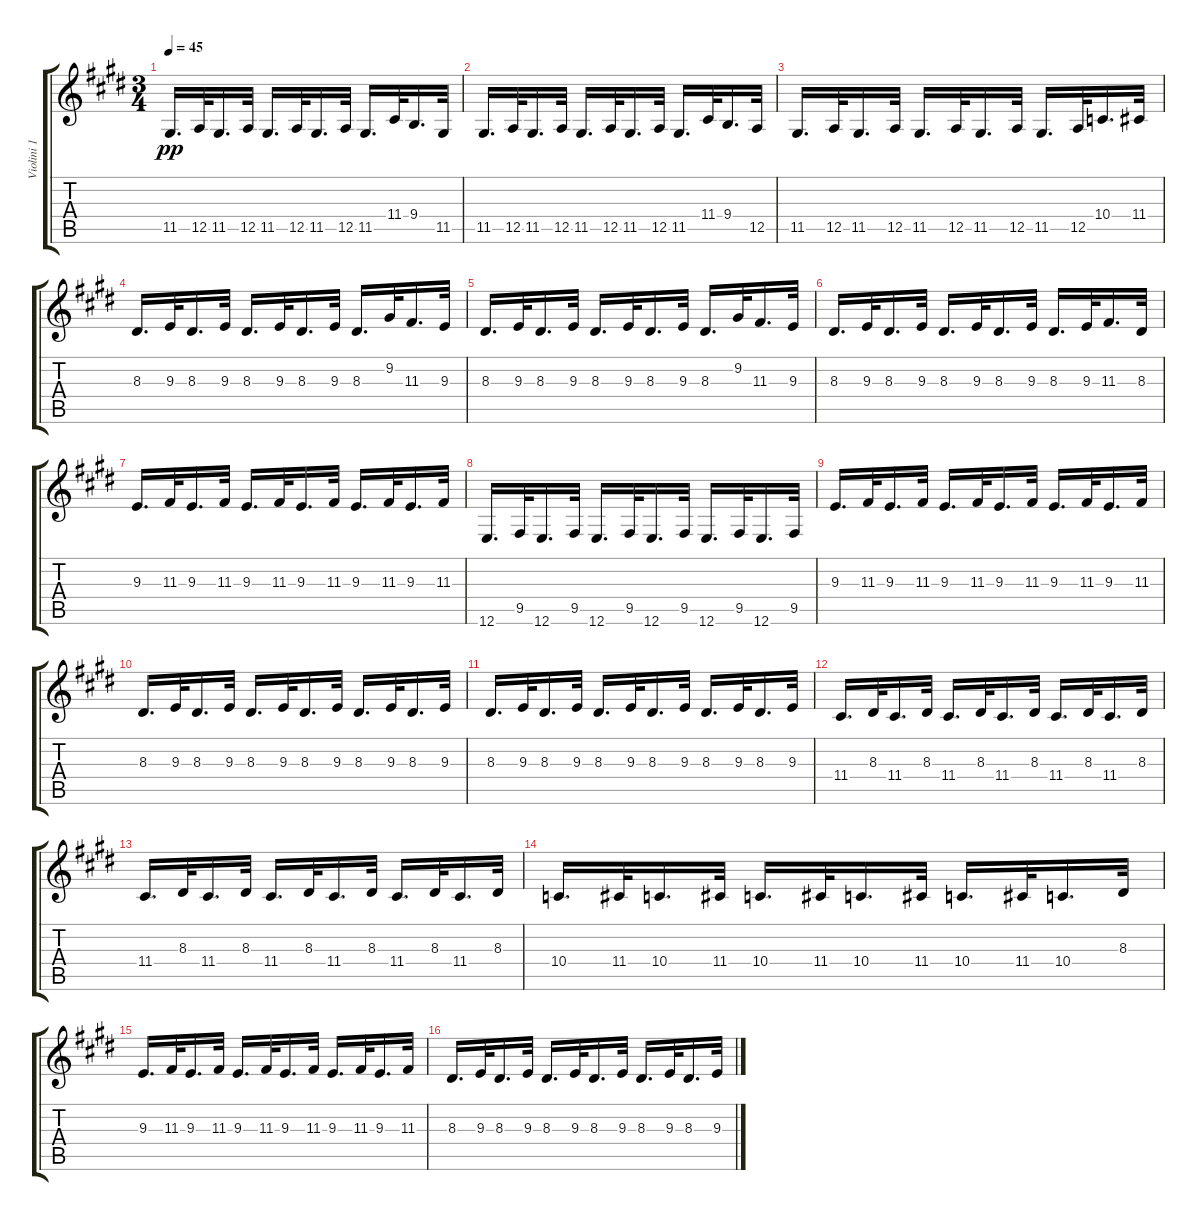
\track ("Violini 1" "Violini 1") {instrument violin}
\staff {score tabs}
\tuning (E4 B3 G3 D3 A2 E2) {hide}
\ts (3 4)
\tempo 45
\clef g2
\ks e
11.5.16{d dy pp instrument violin} 12.5.32 11.5.16{d} 12.5.32 11.5.16{d} 12.5.32 11.5.16{d} 12.5.32 11.5.16{d} 11.4.32 9.4.16{d} 11.5.32 |
\ks c#minor
11.5.16{d} 12.5.32 11.5.16{d} 12.5.32 11.5.16{d} 12.5.32 11.5.16{d} 12.5.32 11.5.16{d} 11.4.32 9.4.16{d} 12.5.32 |
11.5.16{d} 12.5.32 11.5.16{d} 12.5.32 11.5.16{d} 12.5.32 11.5.16{d} 12.5.32 11.5.16{d} 12.5.32 10.4.16{d} 11.4.32 |
\ks e
8.3.16{d} 9.3.32 8.3.16{d} 9.3.32 8.3.16{d} 9.3.32 8.3.16{d} 9.3.32 8.3.16{d} 9.2.32 11.3.16{d} 9.3.32 |
\ks c#minor
8.3.16{d} 9.3.32 8.3.16{d} 9.3.32 8.3.16{d} 9.3.32 8.3.16{d} 9.3.32 8.3.16{d} 9.2.32 11.3.16{d} 9.3.32 |
8.3.16{d} 9.3.32 8.3.16{d} 9.3.32 8.3.16{d} 9.3.32 8.3.16{d} 9.3.32 8.3.16{d} 9.3.32 11.3.16{d} 8.3.32 |
\ks e
9.3.16{d} 11.3.32 9.3.16{d} 11.3.32 9.3.16{d} 11.3.32 9.3.16{d} 11.3.32 9.3.16{d} 11.3.32 9.3.16{d} 11.3.32 |
\ks c#minor
12.6.16{d} 9.5.32 12.6.16{d} 9.5.32 12.6.16{d} 9.5.32 12.6.16{d} 9.5.32 12.6.16{d} 9.5.32 12.6.16{d} 9.5.32 |
9.3.16{d} 11.3.32 9.3.16{d} 11.3.32 9.3.16{d} 11.3.32 9.3.16{d} 11.3.32 9.3.16{d} 11.3.32 9.3.16{d} 11.3.32 |
\ks e
8.3.16{d} 9.3.32 8.3.16{d} 9.3.32 8.3.16{d} 9.3.32 8.3.16{d} 9.3.32 8.3.16{d} 9.3.32 8.3.16{d} 9.3.32 |
\ks c#minor
8.3.16{d} 9.3.32 8.3.16{d} 9.3.32 8.3.16{d} 9.3.32 8.3.16{d} 9.3.32 8.3.16{d} 9.3.32 8.3.16{d} 9.3.32 |
11.4.16{d} 8.3.32 11.4.16{d} 8.3.32 11.4.16{d} 8.3.32 11.4.16{d} 8.3.32 11.4.16{d} 8.3.32 11.4.16{d} 8.3.32 |
\ks e
11.4.16{d} 8.3.32 11.4.16{d} 8.3.32 11.4.16{d} 8.3.32 11.4.16{d} 8.3.32 11.4.16{d} 8.3.32 11.4.16{d} 8.3.32 |
\ks c#minor
10.4.16{d} 11.4.32 10.4.16{d} 11.4.32 10.4.16{d} 11.4.32 10.4.16{d} 11.4.32 10.4.16{d} 11.4.32 10.4.16{d} 8.3.32 |
9.3.16{d} 11.3.32 9.3.16{d} 11.3.32 9.3.16{d} 11.3.32 9.3.16{d} 11.3.32 9.3.16{d} 11.3.32 9.3.16{d} 11.3.32 |
\ks e
8.3.16{d} 9.3.32 8.3.16{d} 9.3.32 8.3.16{d} 9.3.32 8.3.16{d} 9.3.32 8.3.16{d} 9.3.32 8.3.16{d} 9.3.32
